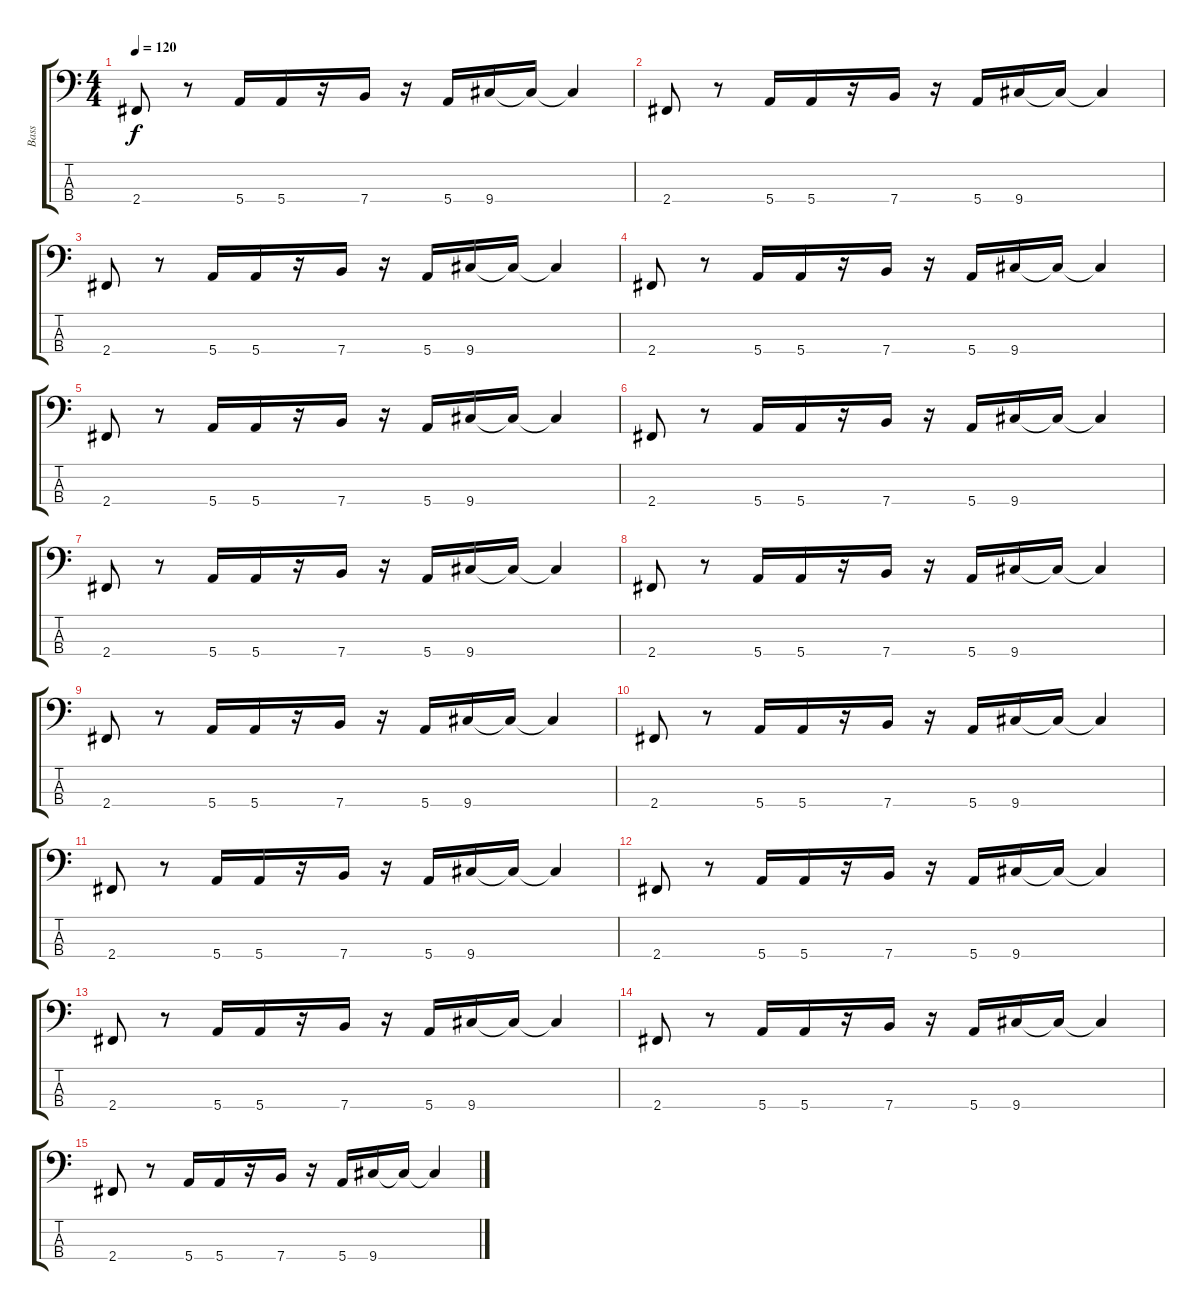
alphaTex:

\track ("Bass" "Bass") {instrument synthbass2}
\staff {score tabs}
\tuning (G2 D2 A1 E1) {hide}
\ts (4 4)
\tempo 120
\clef f4
\ks c
2.4.8{dy f} r.8 5.4.16 5.4.16 r.16 7.4.16 r.16 5.4.16 9.4.16 9.4{t}.16 9.4{t}.4 |
2.4.8 r.8 5.4.16 5.4.16 r.16 7.4.16 r.16 5.4.16 9.4.16 9.4{t}.16 9.4{t}.4 |
2.4.8 r.8 5.4.16 5.4.16 r.16 7.4.16 r.16 5.4.16 9.4.16 9.4{t}.16 9.4{t}.4 |
2.4.8 r.8 5.4.16 5.4.16 r.16 7.4.16 r.16 5.4.16 9.4.16 9.4{t}.16 9.4{t}.4 |
2.4.8 r.8 5.4.16 5.4.16 r.16 7.4.16 r.16 5.4.16 9.4.16 9.4{t}.16 9.4{t}.4 |
2.4.8 r.8 5.4.16 5.4.16 r.16 7.4.16 r.16 5.4.16 9.4.16 9.4{t}.16 9.4{t}.4 |
2.4.8 r.8 5.4.16 5.4.16 r.16 7.4.16 r.16 5.4.16 9.4.16 9.4{t}.16 9.4{t}.4 |
2.4.8 r.8 5.4.16 5.4.16 r.16 7.4.16 r.16 5.4.16 9.4.16 9.4{t}.16 9.4{t}.4 |
2.4.8 r.8 5.4.16 5.4.16 r.16 7.4.16 r.16 5.4.16 9.4.16 9.4{t}.16 9.4{t}.4 |
2.4.8 r.8 5.4.16 5.4.16 r.16 7.4.16 r.16 5.4.16 9.4.16 9.4{t}.16 9.4{t}.4 |
2.4.8 r.8 5.4.16 5.4.16 r.16 7.4.16 r.16 5.4.16 9.4.16 9.4{t}.16 9.4{t}.4 |
2.4.8 r.8 5.4.16 5.4.16 r.16 7.4.16 r.16 5.4.16 9.4.16 9.4{t}.16 9.4{t}.4 |
2.4.8 r.8 5.4.16 5.4.16 r.16 7.4.16 r.16 5.4.16 9.4.16 9.4{t}.16 9.4{t}.4 |
2.4.8 r.8 5.4.16 5.4.16 r.16 7.4.16 r.16 5.4.16 9.4.16 9.4{t}.16 9.4{t}.4 |
2.4.8 r.8 5.4.16 5.4.16 r.16 7.4.16 r.16 5.4.16 9.4.16 9.4{t}.16 9.4{t}.4
